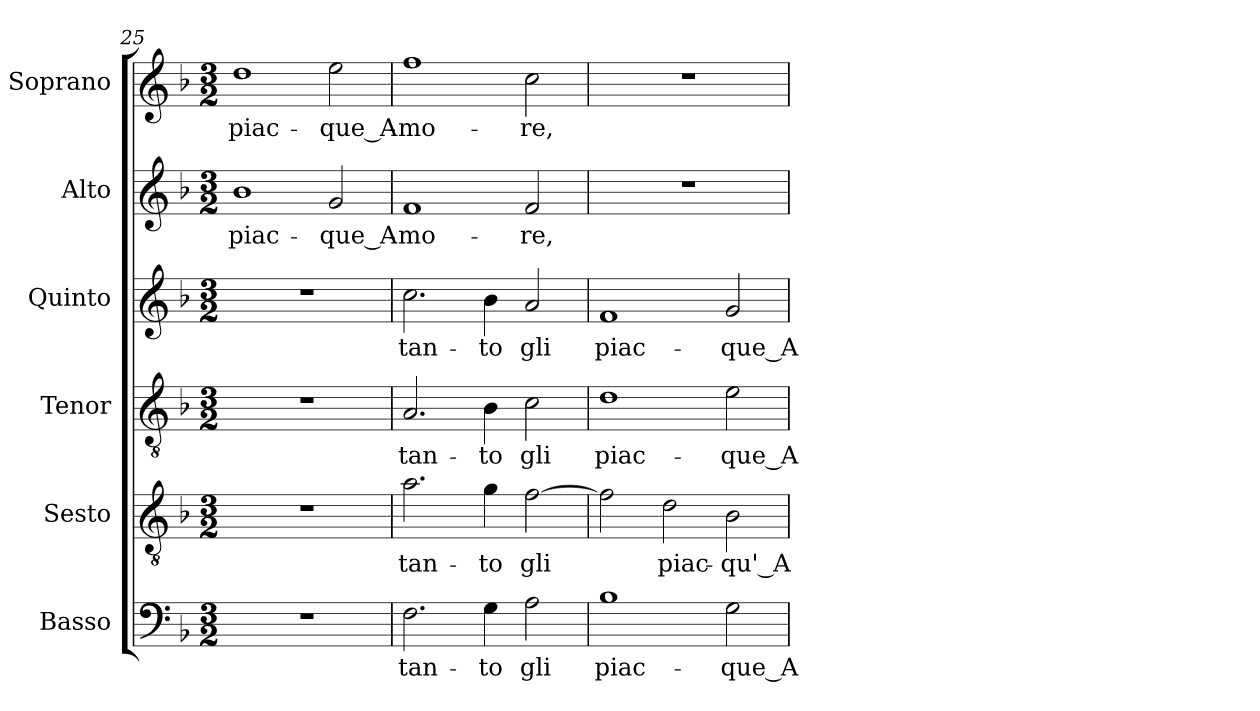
**kern	**text	**kern	**text	**kern	**text	**kern	**text	**kern	**text	**kern	**text
*part6	*part6	*part5	*part5	*part4	*part4	*part3	*part3	*part2	*part2	*part1	*part1
*staff6	*staff6	*staff5	*staff5	*staff4	*staff4	*staff3	*staff3	*staff2	*staff2	*staff1	*staff1
*I"Basso	*	*I"Sesto	*	*I"Tenor	*	*I"Quinto	*	*I"Alto	*	*I"Soprano	*
*	*	*I'T.	*	*I'T.	*	*	*	*I'A.	*	*I'Sop.	*
*clefF4	*	*clefGv2	*	*clefGv2	*	*clefG2	*	*clefG2	*	*clefG2	*
*	*	*ITrd7c12	*	*ITrd7c12	*	*	*	*	*	*	*
*k[b-]	*	*k[b-]	*	*k[b-]	*	*k[b-]	*	*k[b-]	*	*k[b-]	*
*F:	*	*F:	*	*F:	*	*F:	*	*F:	*	*F:	*
*M3/2	*	*M3/2	*	*M3/2	*	*M3/2	*	*M3/2	*	*M3/2	*
=25	=25	=25	=25	=25	=25	=25	=25	=25	=25	=25	=25
!LO:N:vis=1	!	!LO:N:vis=1	!	!LO:N:vis=1	!	!LO:N:vis=1	!	!	!	!	!
!	!	!	!	!	!	!	!	!	!LO:LY:b:color=#000000	!	!
!	!	!	!	!	!	!	!	!	!	!	!LO:LY:b:color=#000000
1.r	.	1.r	.	1.r	.	1.r	.	1b-i	piac-	1ddi	piac-
!	!	!	!	!	!	!	!	!	!LO:LY:b:color=#000000	!	!
!	!	!	!	!	!	!	!	!	!	!	!LO:LY:b:color=#000000
.	.	.	.	.	.	.	.	2gi/	-que_A-	2eei\	-que_A-
=26	=26	=26	=26	=26	=26	=26	=26	=26	=26	=26	=26
!	!LO:LY:b:color=#000000	!	!	!	!	!	!	!	!	!	!
!	!	!	!LO:LY:b:color=#000000	!	!	!	!	!	!	!	!
!	!	!	!	!	!LO:LY:b:color=#000000	!	!	!	!	!	!
!	!	!	!	!	!	!	!LO:LY:b:color=#000000	!	!	!	!
!	!	!	!	!	!	!	!	!	!LO:LY:b:color=#000000	!	!
!	!	!	!	!	!	!	!	!	!	!	!LO:LY:b:color=#000000
2.Fi\	tan-	2.Ai\	tan-	2.AAi/	tan-	2.cci\	tan-	1fi	-mo-	1ffi	-mo-
!	!LO:LY:b:color=#000000	!	!	!	!	!	!	!	!	!	!
!	!	!	!LO:LY:b:color=#000000	!	!	!	!	!	!	!	!
!	!	!	!	!	!LO:LY:b:color=#000000	!	!	!	!	!	!
!	!	!	!	!	!	!	!LO:LY:b:color=#000000	!	!	!	!
4Gi\	-to	4Gi\	-to	4BB-i\	-to	4b-i\	-to	.	.	.	.
!	!LO:LY:b:color=#000000	!	!	!	!	!	!	!	!	!	!
!	!	!	!LO:LY:b:color=#000000	!	!	!	!	!	!	!	!
!	!	!	!	!	!LO:LY:b:color=#000000	!	!	!	!	!	!
!	!	!	!	!	!	!	!LO:LY:b:color=#000000	!	!	!	!
!	!	!	!	!	!	!	!	!	!LO:LY:b:color=#000000	!	!
!	!	!	!	!	!	!	!	!	!	!	!LO:LY:b:color=#000000
2Ai\	gli	[2Fi\	gli	2Ci\	gli	2ai/	gli	2fi/	-re,	2cci\	-re,
=27	=27	=27	=27	=27	=27	=27	=27	=27	=27	=27	=27
!	!LO:LY:b:color=#000000	!	!	!	!	!	!	!	!	!	!
!	!	!	!	!	!LO:LY:b:color=#000000	!	!	!	!	!	!
!	!	!	!	!	!	!	!LO:LY:b:color=#000000	!LO:N:vis=1	!	!LO:N:vis=1	!
1B-i	piac-	2Fi\]	.	1Di	piac-	1fi	piac-	1.r	.	1.r	.
!	!	!	!LO:LY:b:color=#000000	!	!	!	!	!	!	!	!
.	.	2Di\	piac-	.	.	.	.	.	.	.	.
!	!LO:LY:b:color=#000000	!	!	!	!	!	!	!	!	!	!
!	!	!	!LO:LY:b:color=#000000	!	!	!	!	!	!	!	!
!	!	!	!	!	!LO:LY:b:color=#000000	!	!	!	!	!	!
!	!	!	!	!	!	!	!LO:LY:b:color=#000000	!	!	!	!
2Gi\	-que_A-	2BB-i\	-qu'_A-	2Ei\	-que_A-	2gi/	-que_A-	.	.	.	.
=	=	=	=	=	=	=	=	=	=	=	=
*-	*-	*-	*-	*-	*-	*-	*-	*-	*-	*-	*-
